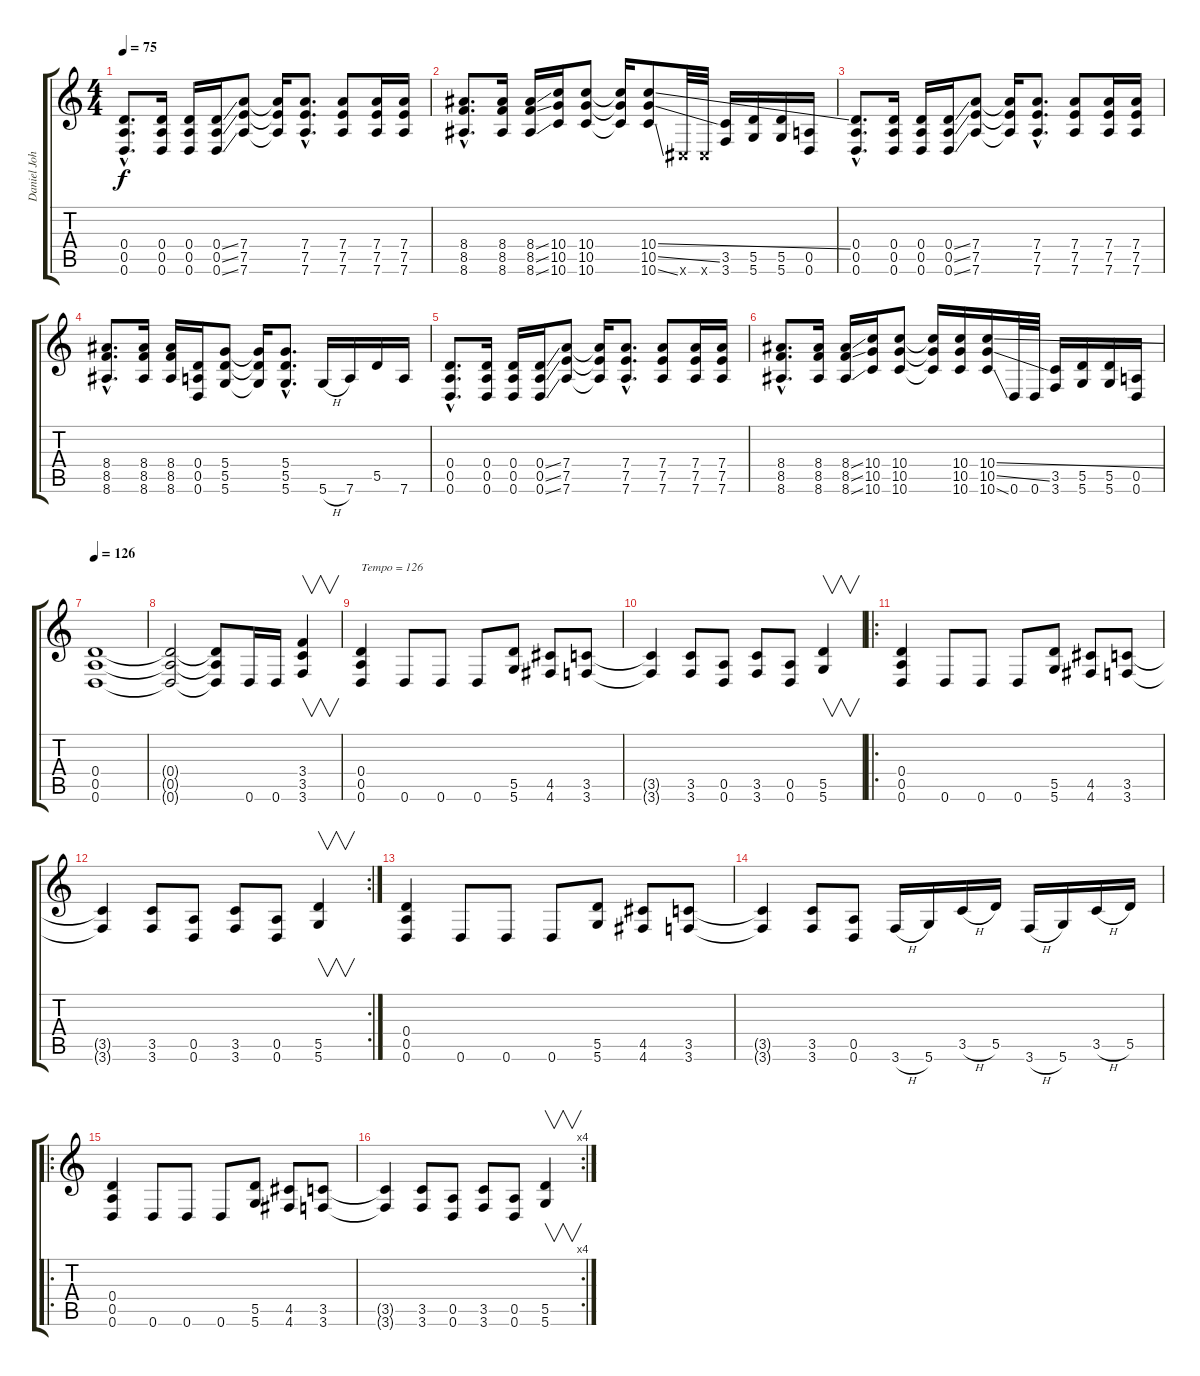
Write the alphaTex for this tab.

\track ("Daniel Johns (gtr2)" "Daniel Joh") {instrument distortionguitar}
\staff {score tabs}
\tuning (E4 B3 G3 D3 A2 D2) {hide}
\ts (4 4)
\tempo 75
\clef g2
\ks c
(0.4{hac} 0.5{hac} 0.6{hac}).8{d dy f} (0.4 0.5 0.6).16 (0.4 0.5 0.6).16 (0.4{ss} 0.5{ss} 0.6{ss}).16 (7.4 7.5 7.6).8 (7.4{t} 7.5{t} 7.6{t}).16 (7.4{hac} 7.5{hac} 7.6{hac}).8{d} (7.4 7.5 7.6).8 (7.4 7.5 7.6).16 (7.4 7.5 7.6).16 |
(8.4{hac} 8.5{hac} 8.6{hac}).8{d} (8.4 8.5 8.6).16 (8.4{ss} 8.5{ss} 8.6{ss}).16 (10.4 10.5 10.6).16 (10.4 10.5 10.6).8 (10.4{t} 10.5{t} 10.6{t}).16 (10.4{ss} 10.5{ss} 10.6{ss}).8 -1.6{x}.32 -1.6{x}.32 (3.5 3.6).16 (5.5 5.6).16 (5.5 5.6).16 (0.5 0.6).16 |
(0.4{hac} 0.5{hac} 0.6{hac}).8{d} (0.4 0.5 0.6).16 (0.4 0.5 0.6).16 (0.4{ss} 0.5{ss} 0.6{ss}).16 (7.4 7.5 7.6).8 (7.4{t} 7.5{t} 7.6{t}).16 (7.4{hac} 7.5{hac} 7.6{hac}).8{d} (7.4 7.5 7.6).8 (7.4 7.5 7.6).16 (7.4 7.5 7.6).16 |
(8.4{hac} 8.5{hac} 8.6{hac}).8{d} (8.4 8.5 8.6).16 (8.4 8.5 8.6).16 (0.4 0.5 0.6).16 (5.4 5.5 5.6).8 (5.4{t} 5.5{t} 5.6{t}).16 (5.4{hac} 5.5{hac} 5.6{hac}).8{d} 5.6{h}.16 7.6.16 5.5.16 7.6.16 |
(0.4{hac} 0.5{hac} 0.6{hac}).8{d} (0.4 0.5 0.6).16 (0.4 0.5 0.6).16 (0.4{ss} 0.5{ss} 0.6{ss}).16 (7.4 7.5 7.6).8 (7.4{t} 7.5{t} 7.6{t}).16 (7.4{hac} 7.5{hac} 7.6{hac}).8{d} (7.4 7.5 7.6).8 (7.4 7.5 7.6).16 (7.4 7.5 7.6).16 |
(8.4{hac} 8.5{hac} 8.6{hac}).8{d} (8.4 8.5 8.6).16 (8.4{ss} 8.5{ss} 8.6{ss}).16 (10.4 10.5 10.6).16 (10.4 10.5 10.6).8 (10.4{t} 10.5{t} 10.6{t}).16 (10.4 10.5 10.6).16 (10.4{ss} 10.5{ss} 10.6{ss}).16 0.6.32 0.6.32 (3.5 3.6).16 (5.5 5.6).16 (5.5 5.6).16 (0.5 0.6).16 |
\tempo 126
(0.4 0.5 0.6).1 |
(0.4{t} 0.5{t} 0.6{t}).2 (0.4{t} 0.5{t} 0.6{t}).8 0.6.16 0.6.16 (3.4 3.5 3.6).4{v} |
(0.4 0.5 0.6).4{txt "Tempo = 126"} 0.6.8 0.6.8 0.6.8 (5.5 5.6).8 (4.5 4.6).8 (3.5 3.6).8 |
(3.5{t} 3.6{t}).4 (3.5 3.6).8 (0.5 0.6).8 (3.5 3.6).8 (0.5 0.6).8 (5.5 5.6).4{v} |
\ro
(0.4 0.5 0.6).4 0.6.8 0.6.8 0.6.8 (5.5 5.6).8 (4.5 4.6).8 (3.5 3.6).8 |
\rc 2
(3.5{t} 3.6{t}).4 (3.5 3.6).8 (0.5 0.6).8 (3.5 3.6).8 (0.5 0.6).8 (5.5 5.6).4{v} |
(0.4 0.5 0.6).4 0.6.8 0.6.8 0.6.8 (5.5 5.6).8 (4.5 4.6).8 (3.5 3.6).8 |
(3.5{t} 3.6{t}).4 (3.5 3.6).8 (0.5 0.6).8 3.6{h}.16 5.6.16 3.5{h}.16 5.5.16 3.6{h}.16 5.6.16 3.5{h}.16 5.5.16 |
\ro
(0.4 0.5 0.6).4 0.6.8 0.6.8 0.6.8 (5.5 5.6).8 (4.5 4.6).8 (3.5 3.6).8 |
\rc 4
(3.5{t} 3.6{t}).4 (3.5 3.6).8 (0.5 0.6).8 (3.5 3.6).8 (0.5 0.6).8 (5.5 5.6).4{v}
